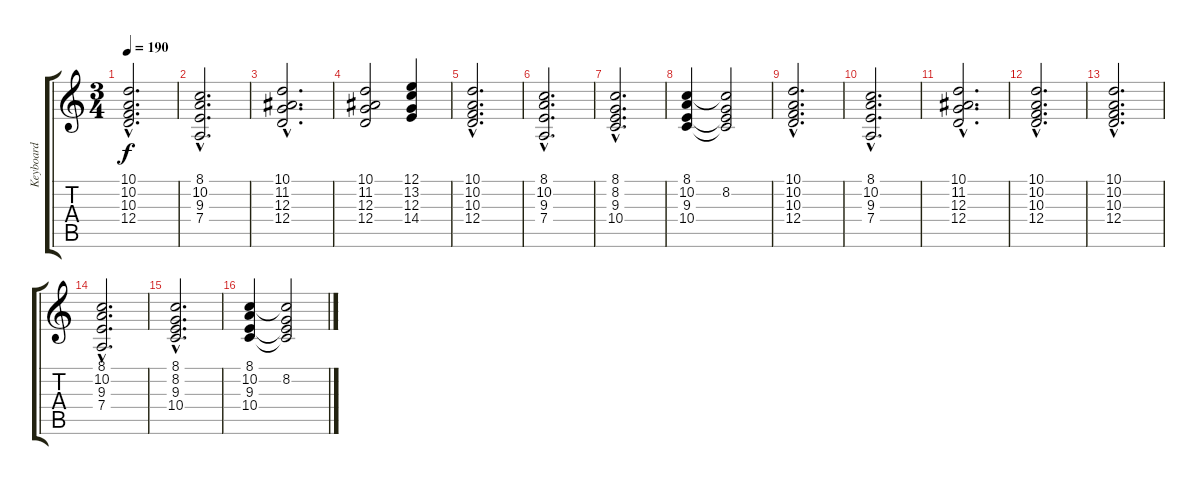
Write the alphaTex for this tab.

\track ("Keyboard" "Keyboard") {instrument stringensemble1}
\staff {score tabs}
\tuning (E4 B3 G3 D3 A2 E2) {hide}
\ts (3 4)
\tempo 190
\clef g2
\ks c
(10.1{hac} 10.2{hac} 10.3{hac} 12.4{hac}).2{d dy f} |
(8.1{hac} 10.2{hac} 9.3{hac} 7.4{hac}).2{d} |
(10.1{hac} 11.2{hac} 12.3{hac} 12.4{hac}).2{d} |
(10.1 11.2 12.3 12.4).2 (12.1 13.2 12.3 14.4).4 |
(10.1{hac} 10.2{hac} 10.3{hac} 12.4{hac}).2{d instrument stringensemble1} |
(8.1{hac} 10.2{hac} 9.3{hac} 7.4{hac}).2{d} |
(8.1{hac} 8.2{hac} 9.3{hac} 10.4{hac}).2{d} |
(8.1 10.2 9.3 10.4).4 (8.1{t} 8.2 9.3{t} 10.4{t}).2 |
(10.1{hac} 10.2{hac} 10.3{hac} 12.4{hac}).2{d} |
(8.1{hac} 10.2{hac} 9.3{hac} 7.4{hac}).2{d} |
(10.1{hac} 11.2{hac} 12.3{hac} 12.4{hac}).2{d} |
(10.1{hac} 10.2{hac} 10.3{hac} 12.4{hac}).2{d} |
(10.1{hac} 10.2{hac} 10.3{hac} 12.4{hac}).2{d} |
(8.1{hac} 10.2{hac} 9.3{hac} 7.4{hac}).2{d} |
(8.1{hac} 8.2{hac} 9.3{hac} 10.4{hac}).2{d} |
(8.1 10.2 9.3 10.4).4 (8.1{t} 8.2 9.3{t} 10.4{t}).2
